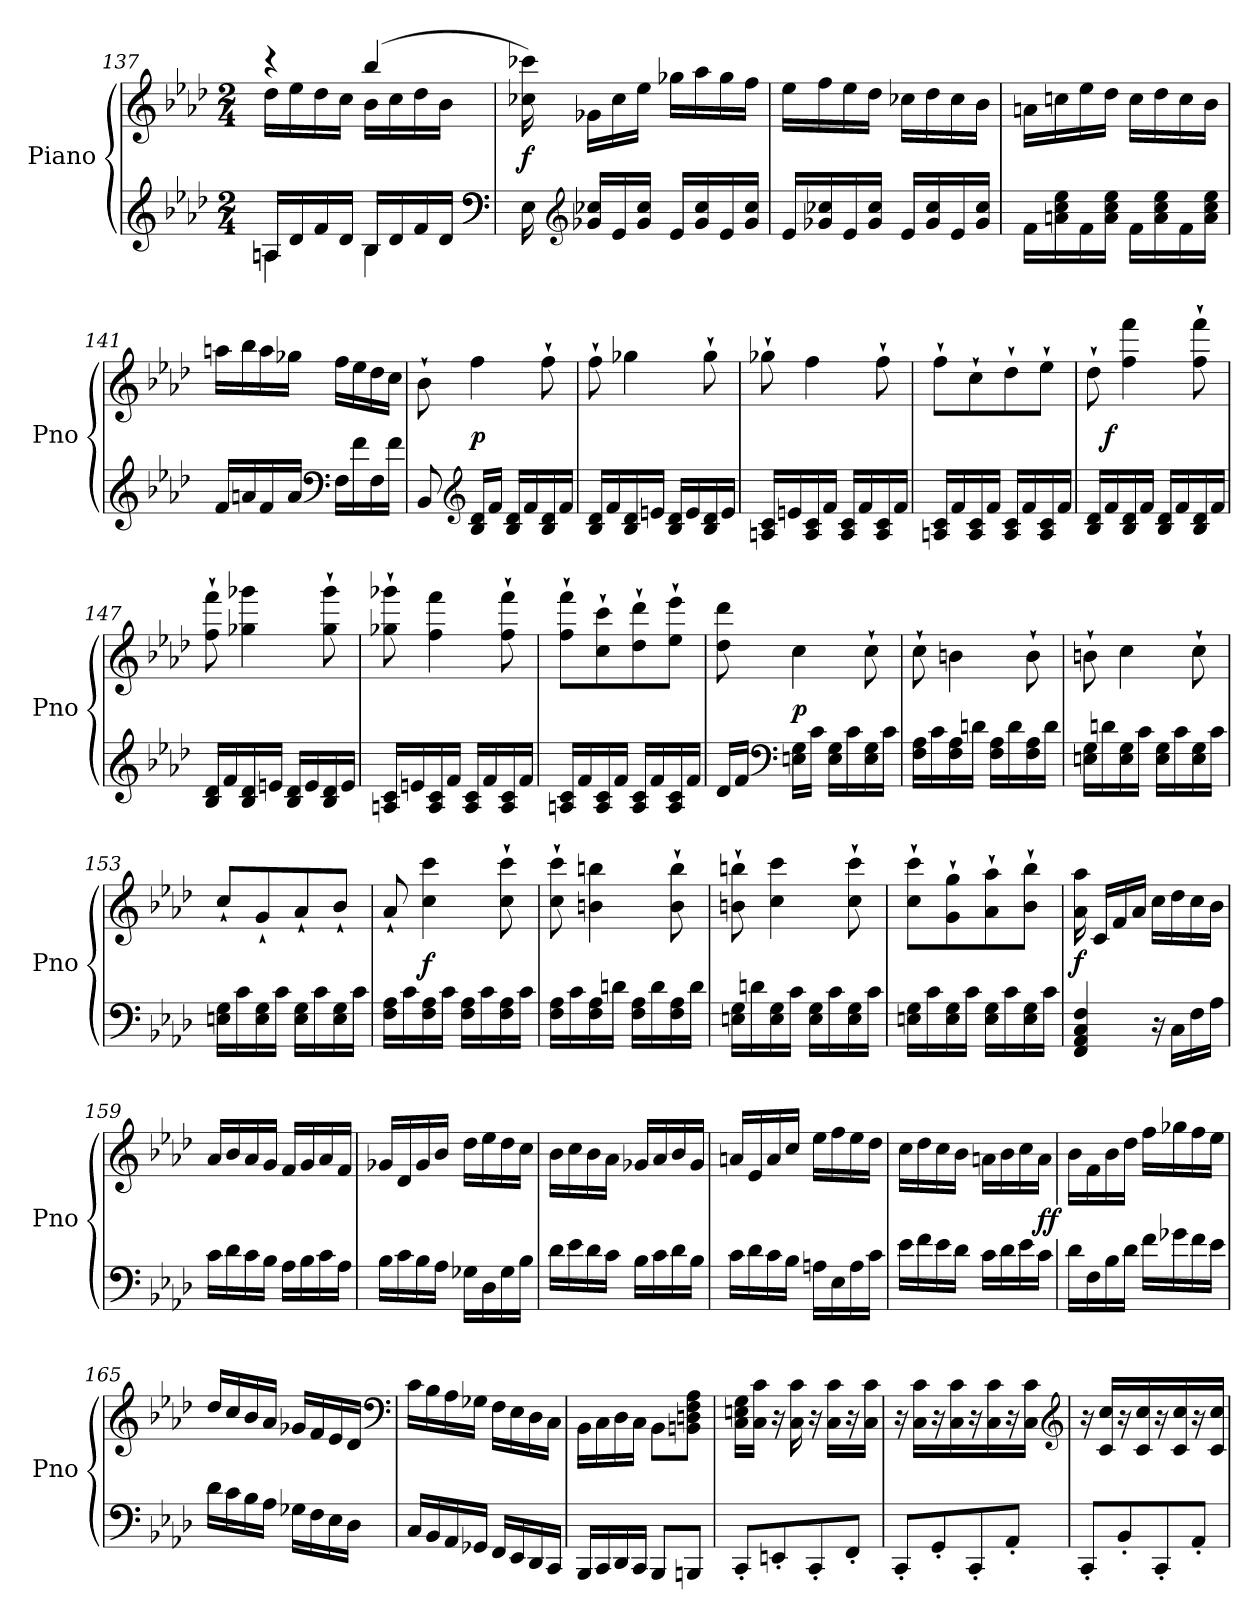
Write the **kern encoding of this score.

**kern	**kern	**dynam
*part1	*part1	*part1
*staff2	*staff1	*staff1/2
*I"Piano	*	*
*I'Pno	*	*
*clefG2	*clefG2	*
*k[b-e-a-d-]	*k[b-e-a-d-]	*
*f:	*f:	*
*M2/4	*M2/4	*
=137	=137	=137
*^	*^	*
16An/LL	4An\	4r	16dd-\LL	.
16d-/	.	.	16ee-\	.
16f/	.	.	16dd-\	.
16d-/JJ	.	.	16cc\JJ	.
16B-/LL	4B-\	(4bb-/	16b-\LL	.
16d-/	.	.	16cc\	.
16f/	.	.	16dd-\	.
16d-/JJ	.	.	16b-\JJ	.
*v	*v	*	*	*
*	*v	*v	*
*clefF4	*	*
=138	=138	=138
16E-\	16cc-X\ 16ccc-X\)	f
*clefG2	*	*
16g-X/ 16cc-X/LL	16g-X\LL	.
16e-/	16cc-\	.
16g-/ 16cc-/JJ	16ee-\JJ	.
16e-/LL	16gg-X\LL	.
16g-/ 16cc-/	16aa-\	.
16e-/	16gg-\	.
16g-/ 16cc-/JJ	16ff\JJ	.
=139	=139	=139
16e-/LL	16ee-\LL	.
16g-X/ 16cc-X/	16ff\	.
16e-/	16ee-\	.
16g-/ 16cc-/JJ	16dd-\JJ	.
16e-/LL	16cc-X\LL	.
16g-/ 16cc-/	16dd-\	.
16e-/	16cc-\	.
16g-/ 16cc-/JJ	16b-\JJ	.
=140	=140	=140
16f\LL	16an\LL	.
16an\ 16cc\ 16ee-\	16ccn\	.
16f\	16ee-\	.
16a\ 16cc\ 16ee-\JJ	16dd-\JJ	.
16f\LL	16cc\LL	.
16a\ 16cc\ 16ee-\	16dd-\	.
16f\	16cc\	.
16a\ 16cc\ 16ee-\JJ	16b-\JJ	.
=141	=141	=141
16f/LL	16aan\LL	.
16an/	16bb-\	.
16f/	16aa\	.
16a/JJ	16gg-X\JJ	.
*clefF4	*	*
16F\LL	16ff\LL	.
16f\	16ee-\	.
16F\	16dd-\	.
16f\JJ	16cc\JJ	.
=142	=142	=142
8BB-/	8b-`\	.
*clefG2	*	*
16B-/ 16d-/LL	4ff\	p
16f/JJ	.	.
16B-/ 16d-/LL	.	.
16f/	.	.
16B-/ 16d-/	8ff`\	.
16f/JJ	.	.
=143	=143	=143
16B-/ 16d-/LL	8ff`\	.
16f/	.	.
16B-/ 16d-/	4gg-X\	.
16en/JJ	.	.
16B-/ 16d-/LL	.	.
16e/	.	.
16B-/ 16d-/	8gg-`\	.
16e/JJ	.	.
=144	=144	=144
16An/ 16c/LL	8gg-X`\	.
16en/	.	.
16A/ 16c/	4ff\	.
16f/JJ	.	.
16A/ 16c/LL	.	.
16f/	.	.
16A/ 16c/	8ff`\	.
16f/JJ	.	.
=145	=145	=145
16An/ 16c/LL	8ff`\L	.
16f/	.	.
16A/ 16c/	8cc`\	.
16f/JJ	.	.
16A/ 16c/LL	8dd-`\	.
16f/	.	.
16A/ 16c/	8ee-`\J	.
16f/JJ	.	.
=146	=146	=146
16B-/ 16d-/LL	8dd-`\	.
16f/	.	f
16B-/ 16d-/	4ff\ 4fff\	.
16f/JJ	.	.
16B-/ 16d-/LL	.	.
16f/	.	.
16B-/ 16d-/	8ff`\ 8fff`\	.
16f/JJ	.	.
=147	=147	=147
16B-/ 16d-/LL	8ff`\ 8fff`\	.
16f/	.	.
16B-/ 16d-/	4gg-X\ 4ggg-X\	.
16en/JJ	.	.
16B-/ 16d-/LL	.	.
16e/	.	.
16B-/ 16d-/	8gg-`\ 8ggg-`\	.
16e/JJ	.	.
=148	=148	=148
16An/ 16c/LL	8gg-X`\ 8ggg-X`\	.
16en/	.	.
16A/ 16c/	4ff\ 4fff\	.
16f/JJ	.	.
16A/ 16c/LL	.	.
16f/	.	.
16A/ 16c/	8ff`\ 8fff`\	.
16f/JJ	.	.
=149	=149	=149
16An/ 16c/LL	8ff`\ 8fff`\L	.
16f/	.	.
16A/ 16c/	8cc`\ 8ccc`\	.
16f/JJ	.	.
16A/ 16c/LL	8dd-`\ 8ddd-`\	.
16f/	.	.
16A/ 16c/	8ee-`\ 8eee-`\J	.
16f/JJ	.	.
=150	=150	=150
16d-/LL	8dd-\ 8ddd-\	.
16f/JJ	.	.
*clefF4	*	*
16En\ 16G\LL	4cc\	p
16c\JJ	.	.
16E\ 16G\LL	.	.
16c\	.	.
16E\ 16G\	8cc`\	.
16c\JJ	.	.
=151	=151	=151
16F\ 16A-\LL	8cc`\	.
16c\	.	.
16F\ 16A-\	4bn\	.
16dn\JJ	.	.
16F\ 16A-\LL	.	.
16d\	.	.
16F\ 16A-\	8b`\	.
16d\JJ	.	.
=152	=152	=152
16En\ 16G\LL	8bn`\	.
16dn\	.	.
16E\ 16G\	4cc\	.
16c\JJ	.	.
16E\ 16G\LL	.	.
16c\	.	.
16E\ 16G\	8cc`\	.
16c\JJ	.	.
=153	=153	=153
16En\ 16G\LL	8cc`/L	.
16c\	.	.
16E\ 16G\	8g`/	.
16c\JJ	.	.
16E\ 16G\LL	8a-`/	.
16c\	.	.
16E\ 16G\	8b-`/J	.
16c\JJ	.	.
=154	=154	=154
16F\ 16A-\LL	8a-`/	.
16c\	.	.
16F\ 16A-\	4cc\ 4ccc\	f
16c\JJ	.	.
16F\ 16A-\LL	.	.
16c\	.	.
16F\ 16A-\	8cc`\ 8ccc`\	.
16c\JJ	.	.
=155	=155	=155
16F\ 16A-\LL	8cc`\ 8ccc`\	.
16c\	.	.
16F\ 16A-\	4bn\ 4bbn\	.
16dn\JJ	.	.
16F\ 16A-\LL	.	.
16d\	.	.
16F\ 16A-\	8b`\ 8bb`\	.
16d\JJ	.	.
=156	=156	=156
16En\ 16G\LL	8bn`\ 8bbn`\	.
16dn\	.	.
16E\ 16G\	4cc\ 4ccc\	.
16c\JJ	.	.
16E\ 16G\LL	.	.
16c\	.	.
16E\ 16G\	8cc`\ 8ccc`\	.
16c\JJ	.	.
=157	=157	=157
16En\ 16G\LL	8cc`\ 8ccc`\L	.
16c\	.	.
16E\ 16G\	8g`\ 8gg`\	.
16c\JJ	.	.
16E\ 16G\LL	8a-`\ 8aa-`\	.
16c\	.	.
16E\ 16G\	8b-`\ 8bb-`\J	.
16c\JJ	.	.
=158	=158	=158
4FF/ 4AA-/ 4C/ 4F/	16a-\ 16aa-\	f
.	16c/LL	.
.	16f/	.
.	16a-/JJ	.
16r	16cc\LL	.
16C\LL	16dd-\	.
16F\	16cc\	.
16A-\JJ	16b-\JJ	.
=159	=159	=159
16c\LL	16a-/LL	.
16d-\	16b-/	.
16c\	16a-/	.
16B-\JJ	16g/JJ	.
16A-\LL	16f/LL	.
16B-\	16g/	.
16c\	16a-/	.
16A-\JJ	16f/JJ	.
=160	=160	=160
16B-\LL	16g-X/LL	.
16c\	16d-/	.
16B-\	16g-/	.
16A-\JJ	16b-/JJ	.
16G-X\LL	16dd-\LL	.
16D-\	16ee-\	.
16G-\	16dd-\	.
16B-\JJ	16cc\JJ	.
=161	=161	=161
16d-\LL	16b-\LL	.
16e-\	16cc\	.
16d-\	16b-\	.
16c\JJ	16a-\JJ	.
16B-\LL	16g-X/LL	.
16c\	16a-/	.
16d-\	16b-/	.
16B-\JJ	16g-/JJ	.
=162	=162	=162
16c\LL	16an/LL	.
16d-\	16e-/	.
16c\	16a/	.
16B-\JJ	16cc/JJ	.
16An\LL	16ee-\LL	.
16E-\	16ff\	.
16A\	16ee-\	.
16c\JJ	16dd-\JJ	.
=163	=163	=163
16e-\LL	16cc\LL	.
16f\	16dd-\	.
16e-\	16cc\	.
16d-\JJ	16b-\JJ	.
16c\LL	16an\LL	.
16d-\	16b-\	.
16e-\	16cc\	.
16c\JJ	16a\JJ	ff
=164	=164	=164
16d-\LL	16b-\LL	.
16F\	16f\	.
16B-\	16b-\	.
16d-\JJ	16dd-\JJ	.
16f\LL	16ff\LL	.
16g-X\	16gg-X\	.
16f\	16ff\	.
16e-\JJ	16ee-\JJ	.
=165	=165	=165
16d-\LL	16dd-/LL	.
16c\	16cc/	.
16B-\	16b-/	.
16A-\JJ	16a-/JJ	.
16G-X\LL	16g-X/LL	.
16F\	16f/	.
16E-\	16e-/	.
16D-\JJ	16d-/JJ	.
*	*clefF4	*
=166	=166	=166
16C/LL	16c\LL	.
16BB-/	16B-\	.
16AA-/	16A-\	.
16GG-X/JJ	16G-X\JJ	.
16FF/LL	16F\LL	.
16EE-/	16E-\	.
16DD-/	16D-\	.
16CC/JJ	16C\JJ	.
=167	=167	=167
16BBB-/LL	16BB-\LL	.
16CC/	16C\	.
16DD-/	16D-\	.
16CC/JJ	16C\JJ	.
8BBB-/L	8BB-\L	.
8BBBn/J	8BBn\ 8Dn\ 8F\ 8A-\J	.
=168	=168	=168
8CC'/L	16C\ 16En\ 16G\LL	.
.	16C\ 16c\JJ	.
8EEn'/	16r	.
.	16C\ 16c\	.
8CC'/	16r	.
.	16C\ 16c\LL	.
8FF'/J	16r	.
.	16C\ 16c\JJ	.
=169	=169	=169
8CC'/L	16r	.
.	16C\ 16c\LL	.
8GG'/	16r	.
.	16C\ 16c\	.
8CC'/	16r	.
.	16C\ 16c\	.
8AA-'/J	16r	.
.	16C\ 16c\JJ	.
*	*clefG2	*
=170	=170	=170
8CC'/L	16r	.
.	16c/ 16cc/LL	.
8BB-'/	16r	.
.	16c/ 16cc/	.
8CC'/	16r	.
.	16c/ 16cc/	.
8AA-'/J	16r	.
.	16c/ 16cc/JJ	.
=	=	=
*-	*-	*-
